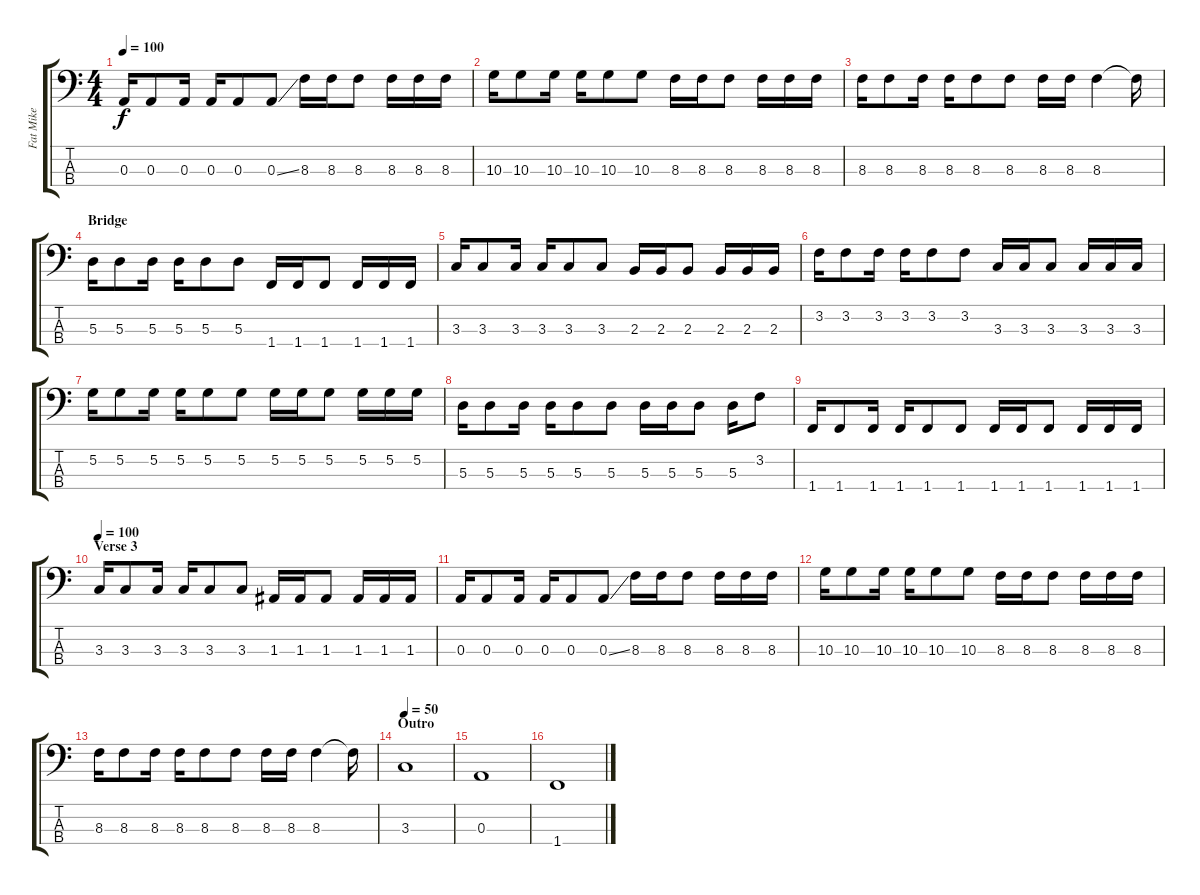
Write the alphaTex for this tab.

\track ("Fat Mike" "Fat Mike") {instrument electricbasspick}
\staff {score tabs}
\tuning (G2 D2 A1 E1) {hide}
\ts (4 4)
\tempo 100
\clef f4
\ks c
0.3.16{dy f} 0.3.8 0.3.16 0.3.16 0.3.8 0.3{ss}.8 8.3.16 8.3.16 8.3.8 8.3.16 8.3.16 8.3.16 |
10.3.16 10.3.8 10.3.16 10.3.16 10.3.8 10.3.8 8.3.16 8.3.16 8.3.8 8.3.16 8.3.16 8.3.16 |
8.3.16 8.3.8 8.3.16 8.3.16 8.3.8 8.3.8 8.3.16 8.3.16 8.3.4 8.3{t}.16 |
\section ("" "Bridge")
5.3.16 5.3.8 5.3.16 5.3.16 5.3.8 5.3.8 1.4.16 1.4.16 1.4.8 1.4.16 1.4.16 1.4.16 |
3.3.16 3.3.8 3.3.16 3.3.16 3.3.8 3.3.8 2.3.16 2.3.16 2.3.8 2.3.16 2.3.16 2.3.16 |
3.2.16 3.2.8 3.2.16 3.2.16 3.2.8 3.2.8 3.3.16 3.3.16 3.3.8 3.3.16 3.3.16 3.3.16 |
5.2.16 5.2.8 5.2.16 5.2.16 5.2.8 5.2.8 5.2.16 5.2.16 5.2.8 5.2.16 5.2.16 5.2.16 |
5.3.16 5.3.8 5.3.16 5.3.16 5.3.8 5.3.8 5.3.16 5.3.16 5.3.8 5.3.16 3.2.8 |
1.4.16 1.4.8 1.4.16 1.4.16 1.4.8 1.4.8 1.4.16 1.4.16 1.4.8 1.4.16 1.4.16 1.4.16 |
\section ("" "Verse 3")
\tempo 100
3.3.16 3.3.8 3.3.16 3.3.16 3.3.8 3.3.8 1.3.16 1.3.16 1.3.8 1.3.16 1.3.16 1.3.16 |
0.3.16 0.3.8 0.3.16 0.3.16 0.3.8 0.3{ss}.8 8.3.16 8.3.16 8.3.8 8.3.16 8.3.16 8.3.16 |
10.3.16 10.3.8 10.3.16 10.3.16 10.3.8 10.3.8 8.3.16 8.3.16 8.3.8 8.3.16 8.3.16 8.3.16 |
8.3.16 8.3.8 8.3.16 8.3.16 8.3.8 8.3.8 8.3.16 8.3.16 8.3.4 8.3{t}.16 |
\section ("" "Outro")
\tempo 50
3.3.1 |
0.3.1 |
1.4.1
